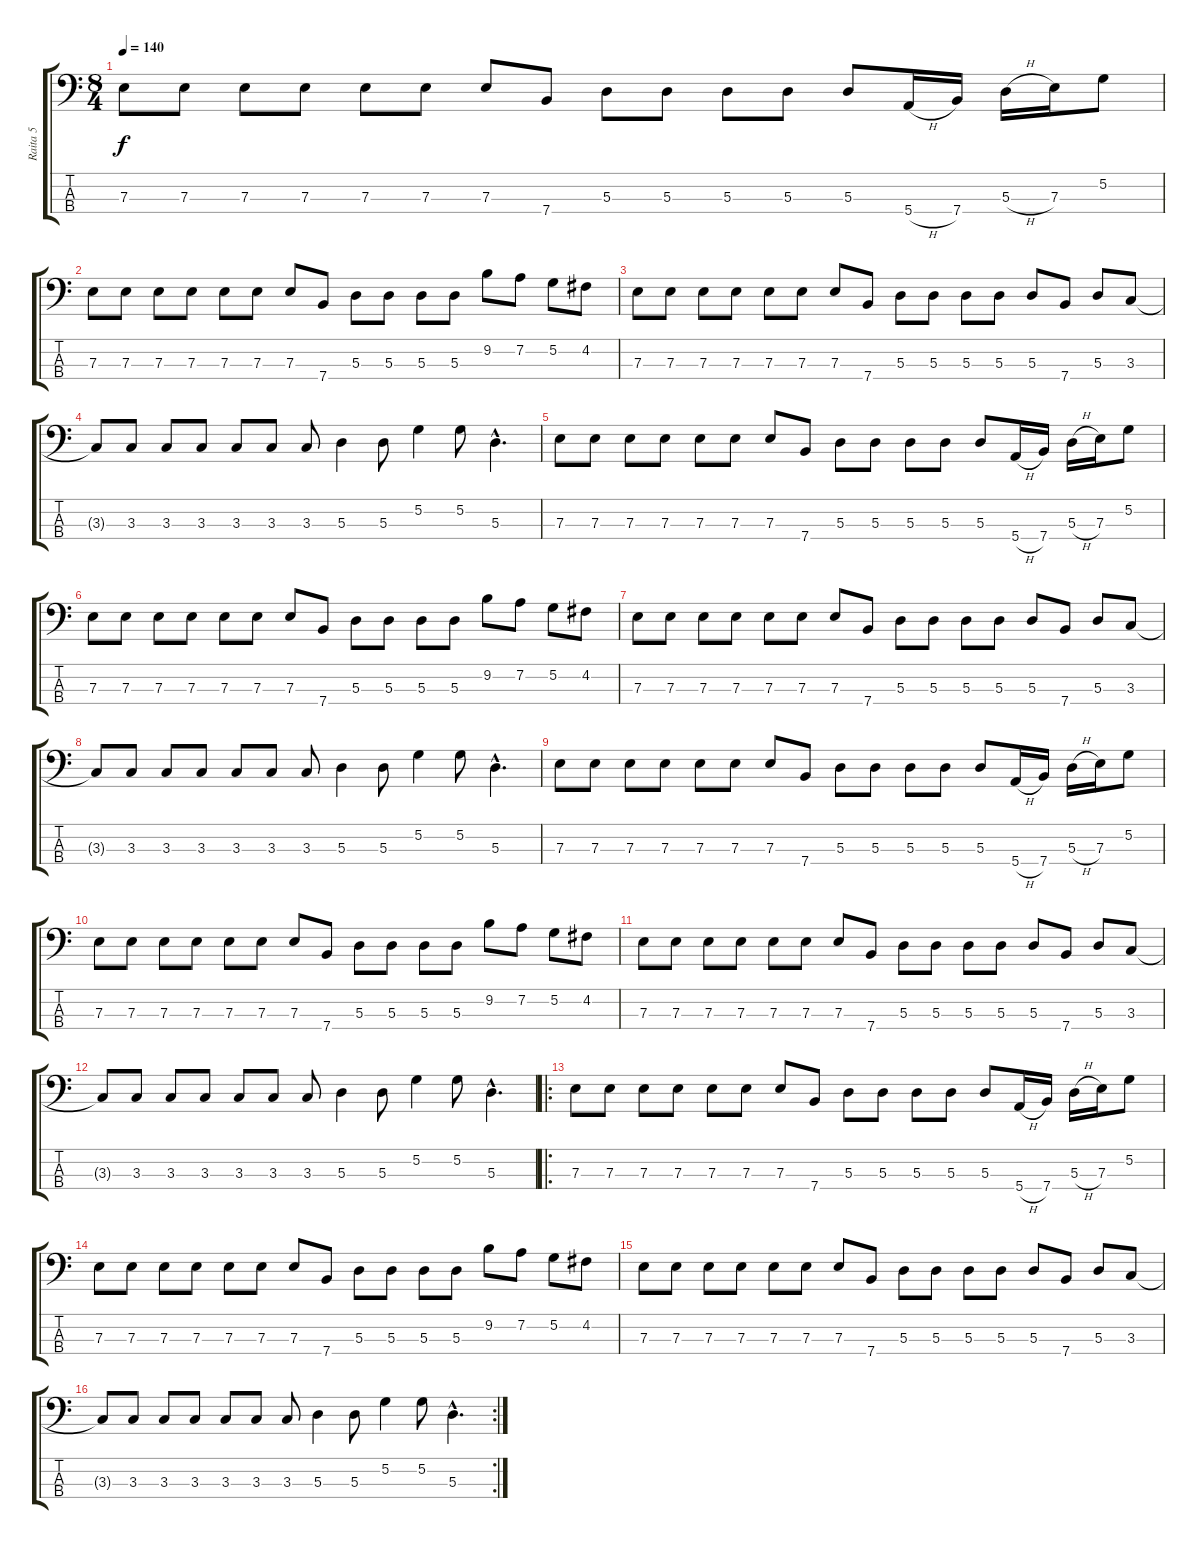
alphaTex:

\track ("Raita 5" "Raita 5") {instrument electricbassfinger}
\staff {score tabs}
\tuning (G2 D2 A1 E1) {hide}
\ts (8 4)
\tempo 140
\clef f4
\ks c
7.3.8{dy f} 7.3.8 7.3.8 7.3.8 7.3.8 7.3.8 7.3.8 7.4.8 5.3.8 5.3.8 5.3.8 5.3.8 5.3.8 5.4{h}.16 7.4.16 5.3{h}.16 7.3.16 5.2.8 |
7.3.8 7.3.8 7.3.8 7.3.8 7.3.8 7.3.8 7.3.8 7.4.8 5.3.8 5.3.8 5.3.8 5.3.8 9.2.8 7.2.8 5.2.8 4.2.8 |
7.3.8 7.3.8 7.3.8 7.3.8 7.3.8 7.3.8 7.3.8 7.4.8 5.3.8 5.3.8 5.3.8 5.3.8 5.3.8 7.4.8 5.3.8 3.3.8 |
3.3{t}.8 3.3.8 3.3.8 3.3.8 3.3.8 3.3.8 3.3.8 5.3.4 5.3.8 5.2.4 5.2.8 5.3{hac}.4{d} |
7.3.8 7.3.8 7.3.8 7.3.8 7.3.8 7.3.8 7.3.8 7.4.8 5.3.8 5.3.8 5.3.8 5.3.8 5.3.8 5.4{h}.16 7.4.16 5.3{h}.16 7.3.16 5.2.8 |
7.3.8 7.3.8 7.3.8 7.3.8 7.3.8 7.3.8 7.3.8 7.4.8 5.3.8 5.3.8 5.3.8 5.3.8 9.2.8 7.2.8 5.2.8 4.2.8 |
7.3.8 7.3.8 7.3.8 7.3.8 7.3.8 7.3.8 7.3.8 7.4.8 5.3.8 5.3.8 5.3.8 5.3.8 5.3.8 7.4.8 5.3.8 3.3.8 |
3.3{t}.8 3.3.8 3.3.8 3.3.8 3.3.8 3.3.8 3.3.8 5.3.4 5.3.8 5.2.4 5.2.8 5.3{hac}.4{d} |
7.3.8 7.3.8 7.3.8 7.3.8 7.3.8 7.3.8 7.3.8 7.4.8 5.3.8 5.3.8 5.3.8 5.3.8 5.3.8 5.4{h}.16 7.4.16 5.3{h}.16 7.3.16 5.2.8 |
7.3.8 7.3.8 7.3.8 7.3.8 7.3.8 7.3.8 7.3.8 7.4.8 5.3.8 5.3.8 5.3.8 5.3.8 9.2.8 7.2.8 5.2.8 4.2.8 |
7.3.8 7.3.8 7.3.8 7.3.8 7.3.8 7.3.8 7.3.8 7.4.8 5.3.8 5.3.8 5.3.8 5.3.8 5.3.8 7.4.8 5.3.8 3.3.8 |
3.3{t}.8 3.3.8 3.3.8 3.3.8 3.3.8 3.3.8 3.3.8 5.3.4 5.3.8 5.2.4 5.2.8 5.3{hac}.4{d} |
\ro
7.3.8 7.3.8 7.3.8 7.3.8 7.3.8 7.3.8 7.3.8 7.4.8 5.3.8 5.3.8 5.3.8 5.3.8 5.3.8 5.4{h}.16 7.4.16 5.3{h}.16 7.3.16 5.2.8 |
7.3.8 7.3.8 7.3.8 7.3.8 7.3.8 7.3.8 7.3.8 7.4.8 5.3.8 5.3.8 5.3.8 5.3.8 9.2.8 7.2.8 5.2.8 4.2.8 |
7.3.8 7.3.8 7.3.8 7.3.8 7.3.8 7.3.8 7.3.8 7.4.8 5.3.8 5.3.8 5.3.8 5.3.8 5.3.8 7.4.8 5.3.8 3.3.8 |
\rc 2
3.3{t}.8 3.3.8 3.3.8 3.3.8 3.3.8 3.3.8 3.3.8 5.3.4 5.3.8 5.2.4 5.2.8 5.3{hac}.4{d}
